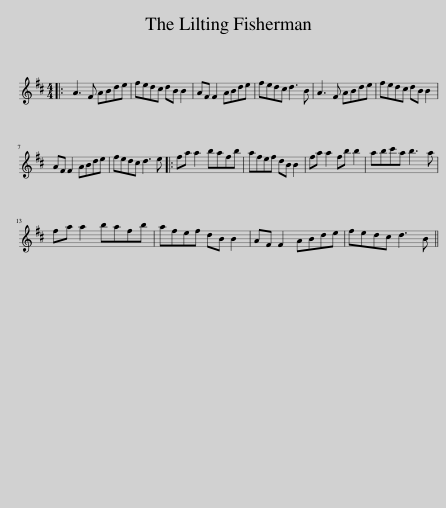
X:1
L:1/8
M:4/4
I:linebreak $
K:D
V:1 treble
V:1
|: A3 F ABde | fedc dB B2 | AF F2 ABde | fedc d3 B | A3 F ABde | %5
 fedc dB B2 |$ AF F2 ABde | fedc d3 e |: fa a2 bafb | afef dB B2 | %10
 fa a2 fb b2 | abc'a b3 a |$ fa a2 bafb | afef dB B2 | AF F2 ABde | %15
 fedc d3 B || %16
